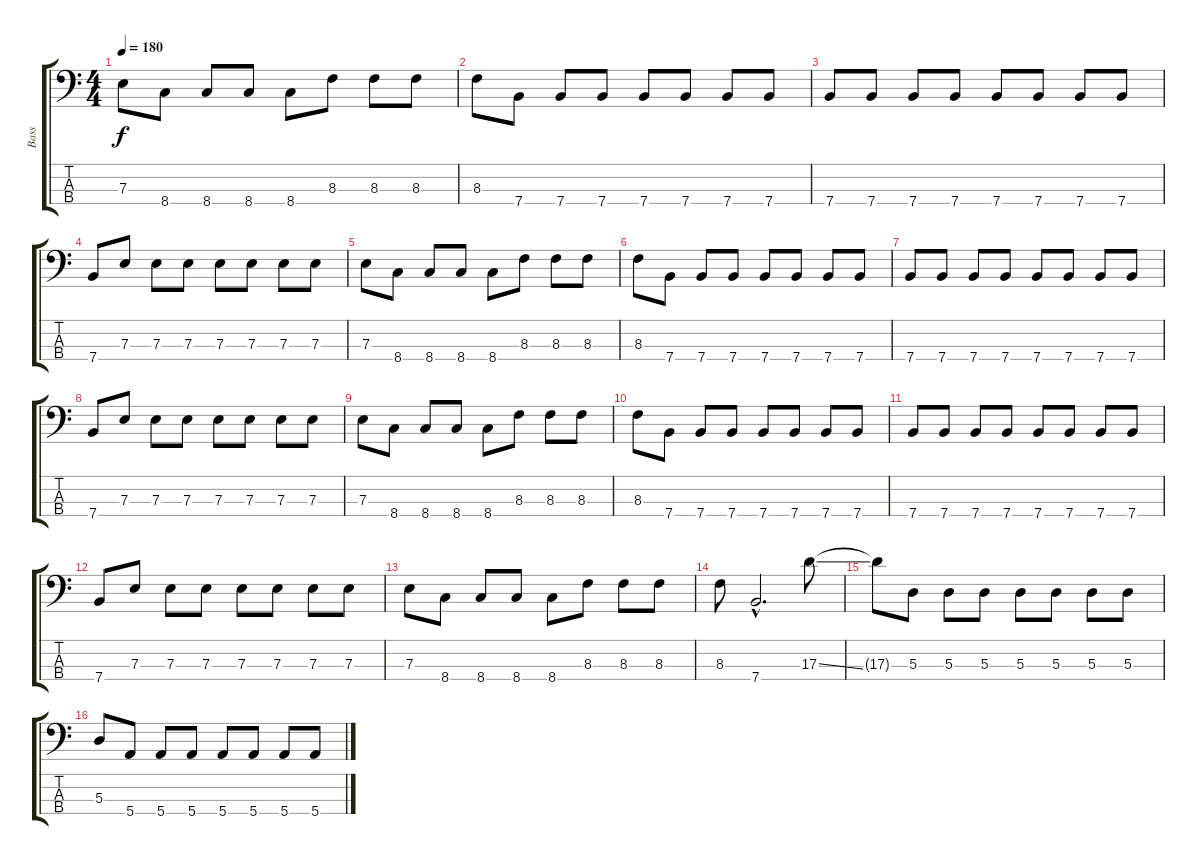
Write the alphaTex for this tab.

\track ("Bass" "Bass") {instrument electricbasspick}
\staff {score tabs}
\tuning (G2 D2 A1 E1) {hide}
\ts (4 4)
\tempo 180
\clef f4
\ks c
7.3.8{dy f} 8.4.8 8.4.8 8.4.8 8.4.8 8.3.8 8.3.8 8.3.8 |
8.3.8 7.4.8 7.4.8 7.4.8 7.4.8 7.4.8 7.4.8 7.4.8 |
7.4.8 7.4.8 7.4.8 7.4.8 7.4.8 7.4.8 7.4.8 7.4.8 |
7.4.8 7.3.8 7.3.8 7.3.8 7.3.8 7.3.8 7.3.8 7.3.8 |
7.3.8 8.4.8 8.4.8 8.4.8 8.4.8 8.3.8 8.3.8 8.3.8 |
8.3.8 7.4.8 7.4.8 7.4.8 7.4.8 7.4.8 7.4.8 7.4.8 |
7.4.8 7.4.8 7.4.8 7.4.8 7.4.8 7.4.8 7.4.8 7.4.8 |
7.4.8 7.3.8 7.3.8 7.3.8 7.3.8 7.3.8 7.3.8 7.3.8 |
7.3.8 8.4.8 8.4.8 8.4.8 8.4.8 8.3.8 8.3.8 8.3.8 |
8.3.8 7.4.8 7.4.8 7.4.8 7.4.8 7.4.8 7.4.8 7.4.8 |
7.4.8 7.4.8 7.4.8 7.4.8 7.4.8 7.4.8 7.4.8 7.4.8 |
7.4.8 7.3.8 7.3.8 7.3.8 7.3.8 7.3.8 7.3.8 7.3.8 |
7.3.8 8.4.8 8.4.8 8.4.8 8.4.8 8.3.8 8.3.8 8.3.8 |
8.3.8 7.4{hac}.2{d} 17.3{ss}.8 |
17.3{t}.8 5.3.8 5.3.8 5.3.8 5.3.8 5.3.8 5.3.8 5.3.8 |
5.3.8 5.4.8 5.4.8 5.4.8 5.4.8 5.4.8 5.4.8 5.4.8
